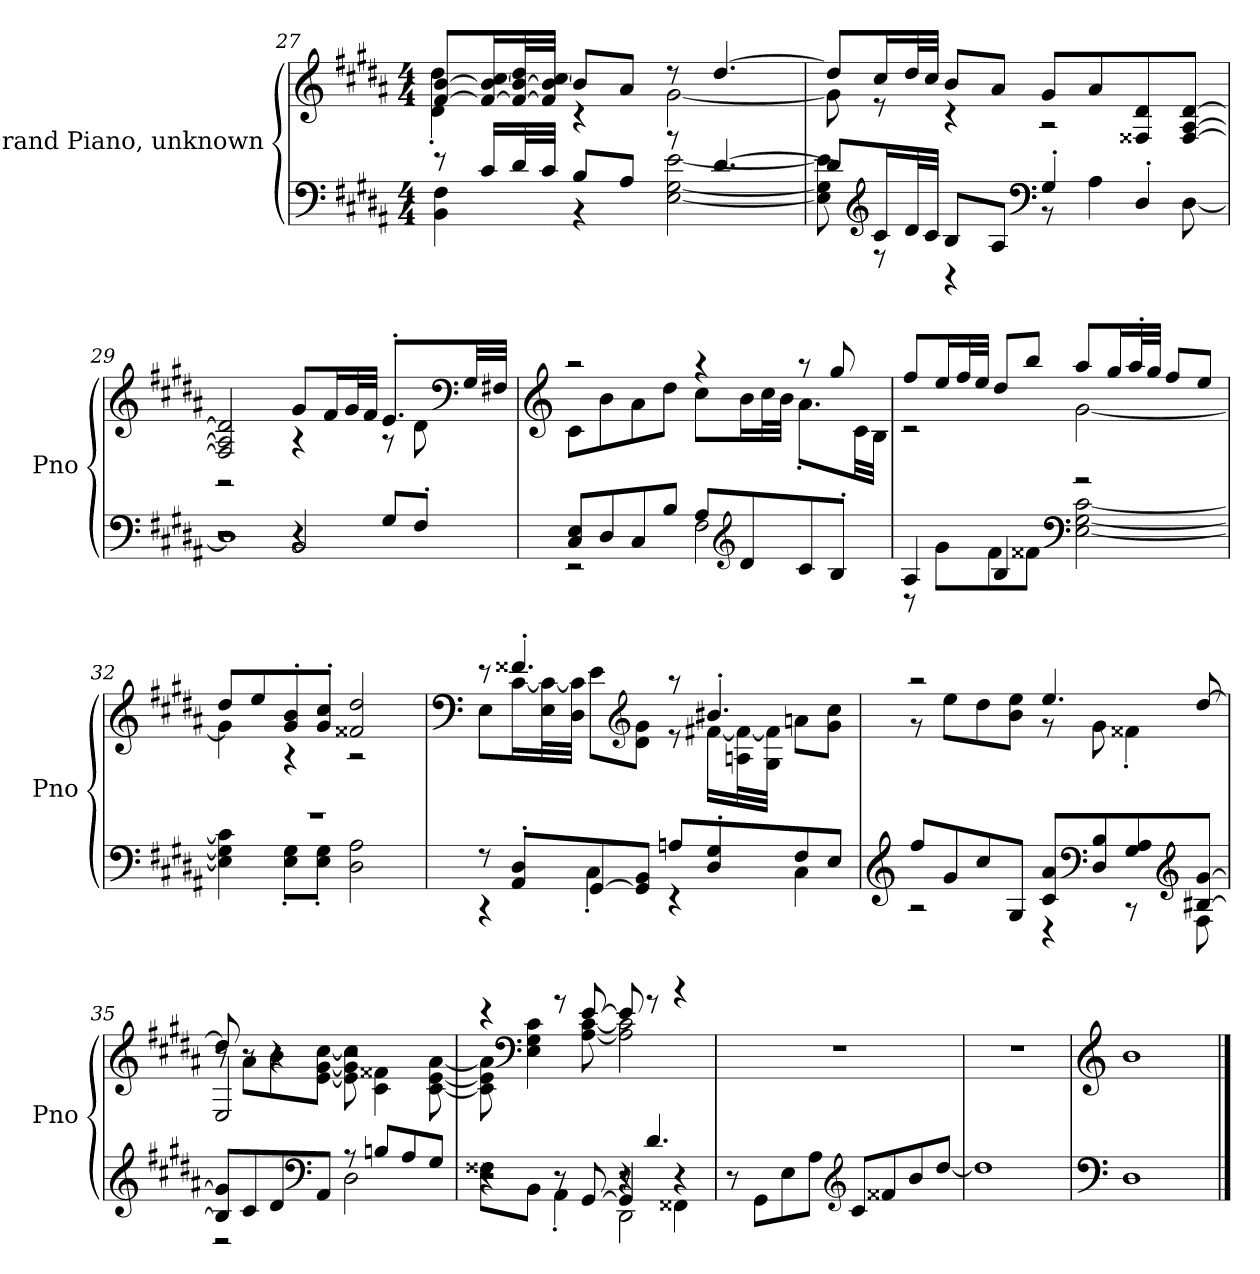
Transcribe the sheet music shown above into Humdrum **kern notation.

**kern	**kern
*part1	*part1
*staff2	*staff1
*I"Grand Piano, unknown	*
*I'Pno	*
*clefF4	*clefG2
*k[f#c#g#d#a#]	*k[f#c#g#d#a#]
*M4/4	*M4/4
=27	=27
*^	*^
8r	4BB\ 4F#\	[8f#/ [8b/L	4d#\' 4dd#\'
16c#/LL	.	16f#/_ 16b/_ 16cc#/L	.
32d#/L	.	32f#/_ 32b/_ 32dd#/L	.
32c#/JJJ	.	32f#/] 32b/_ 32cc#/JJJ	.
8B/L	4r	8b/L]	4r
8A#/J	.	8a#/J	.
8r	[2E\ [2G#\ [2e\	8r	[2g#\
[4.d#/	.	[4.dd#/	.
!!LO:PB:g=z	!!
=28	=28	=28	=28
8d#/L]	8E\] 8G#\] 8e\]	8dd#/L]	8g#\]
*clefG2	*	*	*
16c#/L	8r	16cc#/L	8r
32d#/L	.	32dd#/L	.
32c#/JJJ	.	32cc#/JJJ	.
8B/L	4r	8b/L	4r
8A#/J	.	8a#/J	.
*clefF4	*	*	*
4G#'/	8r	8g#/L	2r
.	4A#\	8a#/	.
4D#'/	.	8F##X/ 8d#/	.
.	[8D#\	[8F##/ [8A#/ [8d#/J	.
=29	=29	=29	=29
*	*^	*	*
2r	1D#]	2r	2F##/] 2A#/] 2d#/]	2r
4r	.	2BB/	8g#/L	4r
.	.	.	16f#/L	.
.	.	.	32g#/L	.
.	.	.	32f#/JJJ	.
8G#/L	.	.	8.e'/L	8r
8F#'/J	.	.	.	8d#\
*	*	*	*clefF4	*
.	.	.	32G#/LL	.
.	.	.	32F#X/JJJ	.
*v	*v	*v	*	*
!!LO:LB:g=z	!!
=30	=30	=30
*	*clefG2	*
*^	*	*
8C#/ 8E/L	2r	2r	8c#\L
8D#/	.	.	8b\
8C#/	.	.	8a#\
8B/J	.	.	8dd#\J
8A#/L	2F#\	4r	8cc#\L
*clefG2	*	*	*
8d#/	.	.	16b\L
.	.	.	32cc#\L
.	.	.	32b\JJJ
8c#/	.	8r	8.a#'\L
8B'/J	.	8gg#/	.
.	.	.	32c#\LL
.	.	.	32B\JJJ
=31	=31	=31	=31
4A#/	8r	8ff#/L	2r
.	8g#\L	16ee/L	.
.	.	32ff#/L	.
.	.	32ee/JJJ	.
4B/	8f#\	8dd#/L	.
.	8f##X\J	8bb/J	.
*clefF4	*	*	*
2r	[2E\ [2G#\ [2c#\	8aa#/L	[2g#\
.	.	16gg#/L	.
.	.	32aa#'/L	.
.	.	32gg#/JJJ	.
.	.	8ff#/L	.
.	.	8ee/J	.
=32	=32	=32	=32
1r	4E\] 4G#\] 4c#\]	8dd#/L	4g#\]
.	.	8ee/	.
.	8E\' 8G#\'L	8g#/' 8b/'	4r
.	8E\' 8G#\'J	8g#/' 8cc#/'J	.
.	2D#\ 2A#\	2f##X/ 2dd#/	2r
!!LO:LB:g=z	!!
=33	=33	=33	=33
*	*	*clefF4	*
8r	4r	8r	8E\L
8AA#/' 8D#/'L	.	4.f##X'/	[16c#\L
.	.	.	32E\ 32c#\_L
.	.	.	32D#\ 32c#\]JJJ
[8GG#/	4C#'\	.	8e\L
*	*	*clefG2	*
8GG#/] 8BB/J	.	.	8d#\ 8g#\J
8An/L	4r	8r	8r
8D#/' 8G#/'	.	4.b#X'/	[16f#X\LL
.	.	.	32An\ 32f#\_L
.	.	.	32G#\ 32f#\]JJJ
8F#/	4C#\	.	8an\L
8E/J	.	.	8g#\ 8cc#\J
=34	=34	=34	=34
*clefG2	*	*	*
8ff#/L	2r	2r	8r
8g#/	.	.	8ee\L
8cc#/	.	.	8dd#\
8G#/J	.	.	8b\ 8ee\J
8c#/ 8a#/L	4r	4.ee/	8r
*clefF4	*	*	*
8D#/ 8B/	.	.	8g#\
8G#/ 8A#/	8r	.	4f##X'\
*clefG2	*	*	*
[8B#X/ [8g#/J	8F#\	[8dd#/	.
!!LO:LB:g=z
=35	=35	=35	=35
*	*	*	*^
8B#/] 8g#/]L	2r	8dd#/]	8r	2E/
8c#/	.	8r	8a#\L	.
8d#/	.	4r	8b\	.
*clefF4	*	*	*	*
8AA#/J	.	.	[8e\ [8g#\ [8cc#\J	.
8r	2D#\	2r	8e\] 8g#\] 8cc#\]	2r
8Bn/L	.	.	4c#\ 4f##X\	.
8A#/	.	.	.	.
8G#/J	.	.	[8c#\ [8e\ [8a#\	.
*	*	*	*v	*v
=36	=36	=36	=36
*^	*^	*	*
2r	8F##X\L	4r	2r	4r	8c#\] 8e\] 8a#\]
*	*	*	*	*clefF4	*
.	8BB\J	.	.	.	4E\ 4G#\ 4c#\
.	4AA#'\	8r	.	8r	.
.	.	[8GG#/	.	[8e/	[8A#\ [8c#\
8r	4r	4GG#/]	2DD#\	8e/]	2A#\] 2c#\]
4.d#/	.	.	.	8r	.
.	4FF##X\	4r	.	4r	.
*v	*v	*v	*v	*	*
*	*v	*v
=37	=37
8r	1r
8GG#\L	.
8E\	.
8A#\J	.
*clefG2	*
8c#/L	.
8f##X/	.
8b/	.
[8dd#/J	.
=38	=38
1dd#]	1r
=39	=39
*clefF4	*clefG2
1D#	1b
==	==
*-	*-
